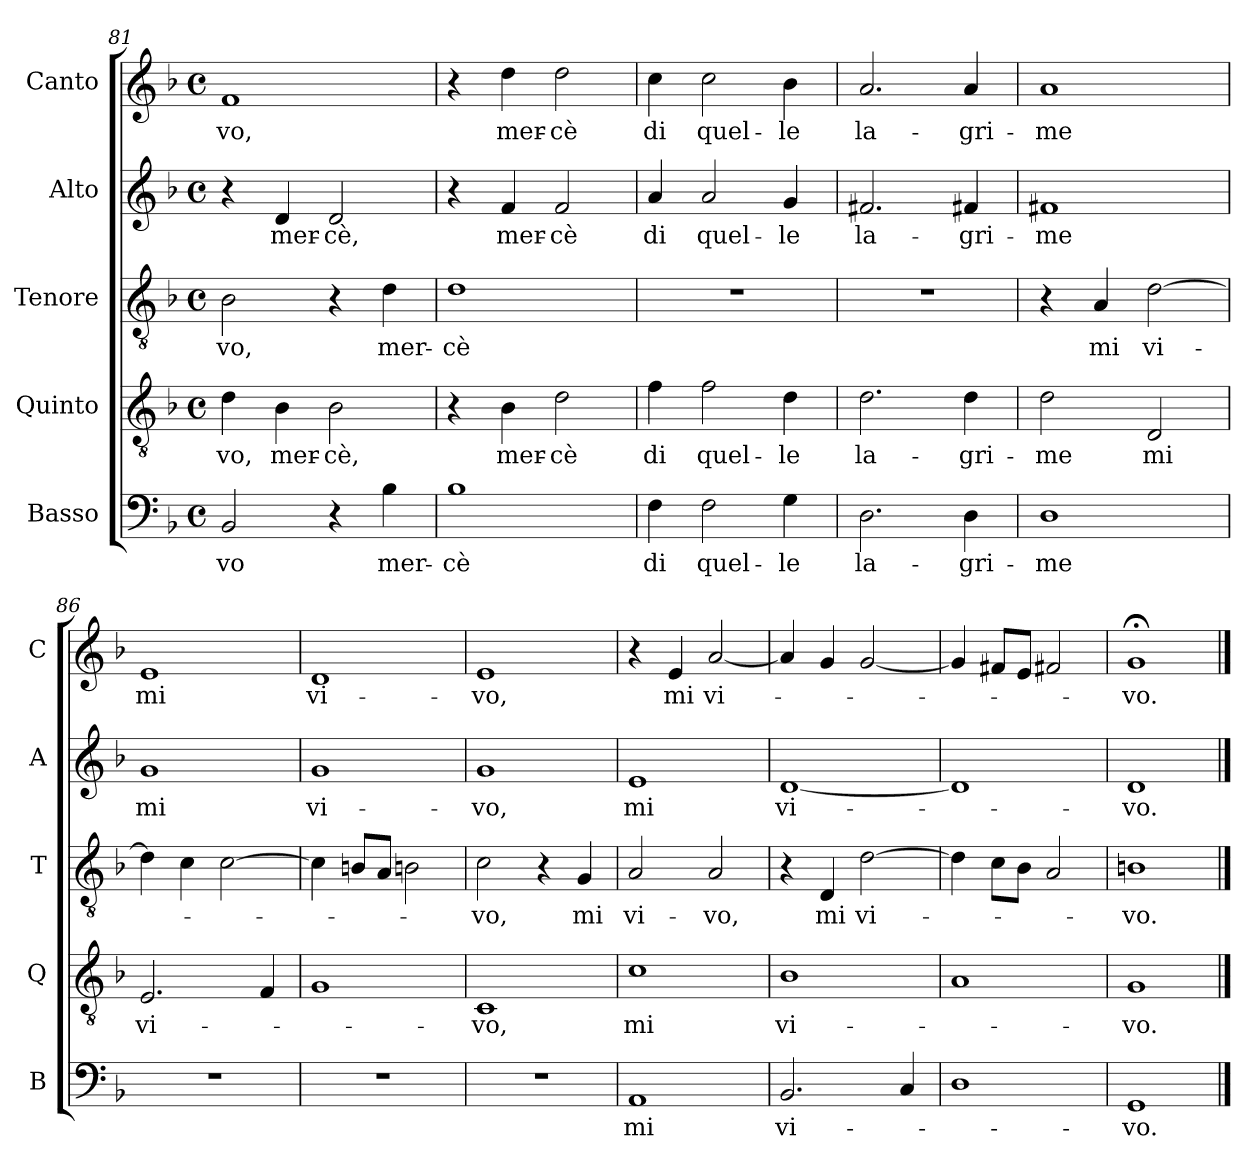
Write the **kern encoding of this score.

**kern	**text	**kern	**text	**kern	**text	**kern	**text	**kern	**text
*part5	*part5	*part4	*part4	*part3	*part3	*part2	*part2	*part1	*part1
*staff5	*staff5	*staff4	*staff4	*staff3	*staff3	*staff2	*staff2	*staff1	*staff1
*I"Basso	*	*I"Quinto	*	*I"Tenore	*	*I"Alto	*	*I"Canto	*
*I'B	*	*I'Q	*	*I'T	*	*I'A	*	*I'C	*
*clefF4	*	*clefGv2	*	*clefGv2	*	*clefG2	*	*clefG2	*
*k[b-]	*	*k[b-]	*	*k[b-]	*	*k[b-]	*	*k[b-]	*
*F:	*	*F:	*	*F:	*	*F:	*	*F:	*
*M4/4	*	*M4/4	*	*M4/4	*	*M4/4	*	*M4/4	*
*met(c)	*	*met(c)	*	*met(c)	*	*met(c)	*	*met(c)	*
=81	=81	=81	=81	=81	=81	=81	=81	=81	=81
2BB-	-vo	4d	-vo,	2B-	-vo,	4r	.	1f	-vo,
.	.	4B-	mer-	.	.	4d	mer-	.	.
4r	.	2B-	-cè,	4r	.	2d	-cè,	.	.
4B-	mer-	.	.	4d	mer-	.	.	.	.
=82	=82	=82	=82	=82	=82	=82	=82	=82	=82
1B-	-cè	4r	.	1d	-cè	4r	.	4r	.
.	.	4B-	mer-	.	.	4f	mer-	4dd	mer-
.	.	2d	-cè	.	.	2f	-cè	2dd	-cè
=83	=83	=83	=83	=83	=83	=83	=83	=83	=83
4F	-di	4f	-di	1r	.	4a	-di	4cc	-di
2F	quel-	2f	quel-	.	.	2a	quel-	2cc	quel-
4G	-le	4d	-le	.	.	4g	-le	4b-	-le
=84	=84	=84	=84	=84	=84	=84	=84	=84	=84
2.D	la-	2.d	la-	1r	.	2.f#X	la-	2.a	la-
4D	gri-	4d	gri-	.	.	4f#X	gri-	4a	gri-
=85	=85	=85	=85	=85	=85	=85	=85	=85	=85
1D	-me	2d	-me	4r	.	1f#X	-me	1a	-me
.	.	.	.	4A	-mi	.	.	.	.
.	.	2D	-mi	[2d	vi-	.	.	.	.
!!LO:LB:g=z
=86	=86	=86	=86	=86	=86	=86	=86	=86	=86
1r	.	2.E	vi-	4d]	.	1g	-mi	1e	-mi
.	.	.	.	4c	.	.	.	.	.
.	.	.	.	[2c	.	.	.	.	.
.	.	4F	.	.	.	.	.	.	.
=87	=87	=87	=87	=87	=87	=87	=87	=87	=87
1r	.	1G	.	4c]	.	1g	vi-	1d	vi-
.	.	.	.	8BnL	.	.	.	.	.
.	.	.	.	8AJ	.	.	.	.	.
.	.	.	.	2Bn	.	.	.	.	.
=88	=88	=88	=88	=88	=88	=88	=88	=88	=88
1r	.	1C	-vo,	2c	-vo,	1g	-vo,	1e	-vo,
.	.	.	.	4r	.	.	.	.	.
.	.	.	.	4G	-mi	.	.	.	.
=89	=89	=89	=89	=89	=89	=89	=89	=89	=89
1AA	-mi	1c	-mi	2A	vi-	1e	-mi	4r	.
.	.	.	.	.	.	.	.	4e	-mi
.	.	.	.	2A	-vo,	.	.	[2a	vi-
=90	=90	=90	=90	=90	=90	=90	=90	=90	=90
2.BB-	vi-	1B-	vi-	4r	.	[1d	vi-	4a]	.
.	.	.	.	4D	-mi	.	.	4g	.
.	.	.	.	[2d	vi-	.	.	[2g	.
4C	.	.	.	.	.	.	.	.	.
=91	=91	=91	=91	=91	=91	=91	=91	=91	=91
1D	.	1A	.	4d]	.	1d]	.	4g]	.
.	.	.	.	8cL	.	.	.	8f#XL	.
.	.	.	.	8B-J	.	.	.	8eJ	.
.	.	.	.	2A	.	.	.	2f#X	.
=92	=92	=92	=92	=92	=92	=92	=92	=92	=92
1GG	-vo.	1G	-vo.	1Bn	-vo.	1d	-vo.	1g;<	-vo.
==	==	==	==	==	==	==	==	==	==
*-	*-	*-	*-	*-	*-	*-	*-	*-	*-
